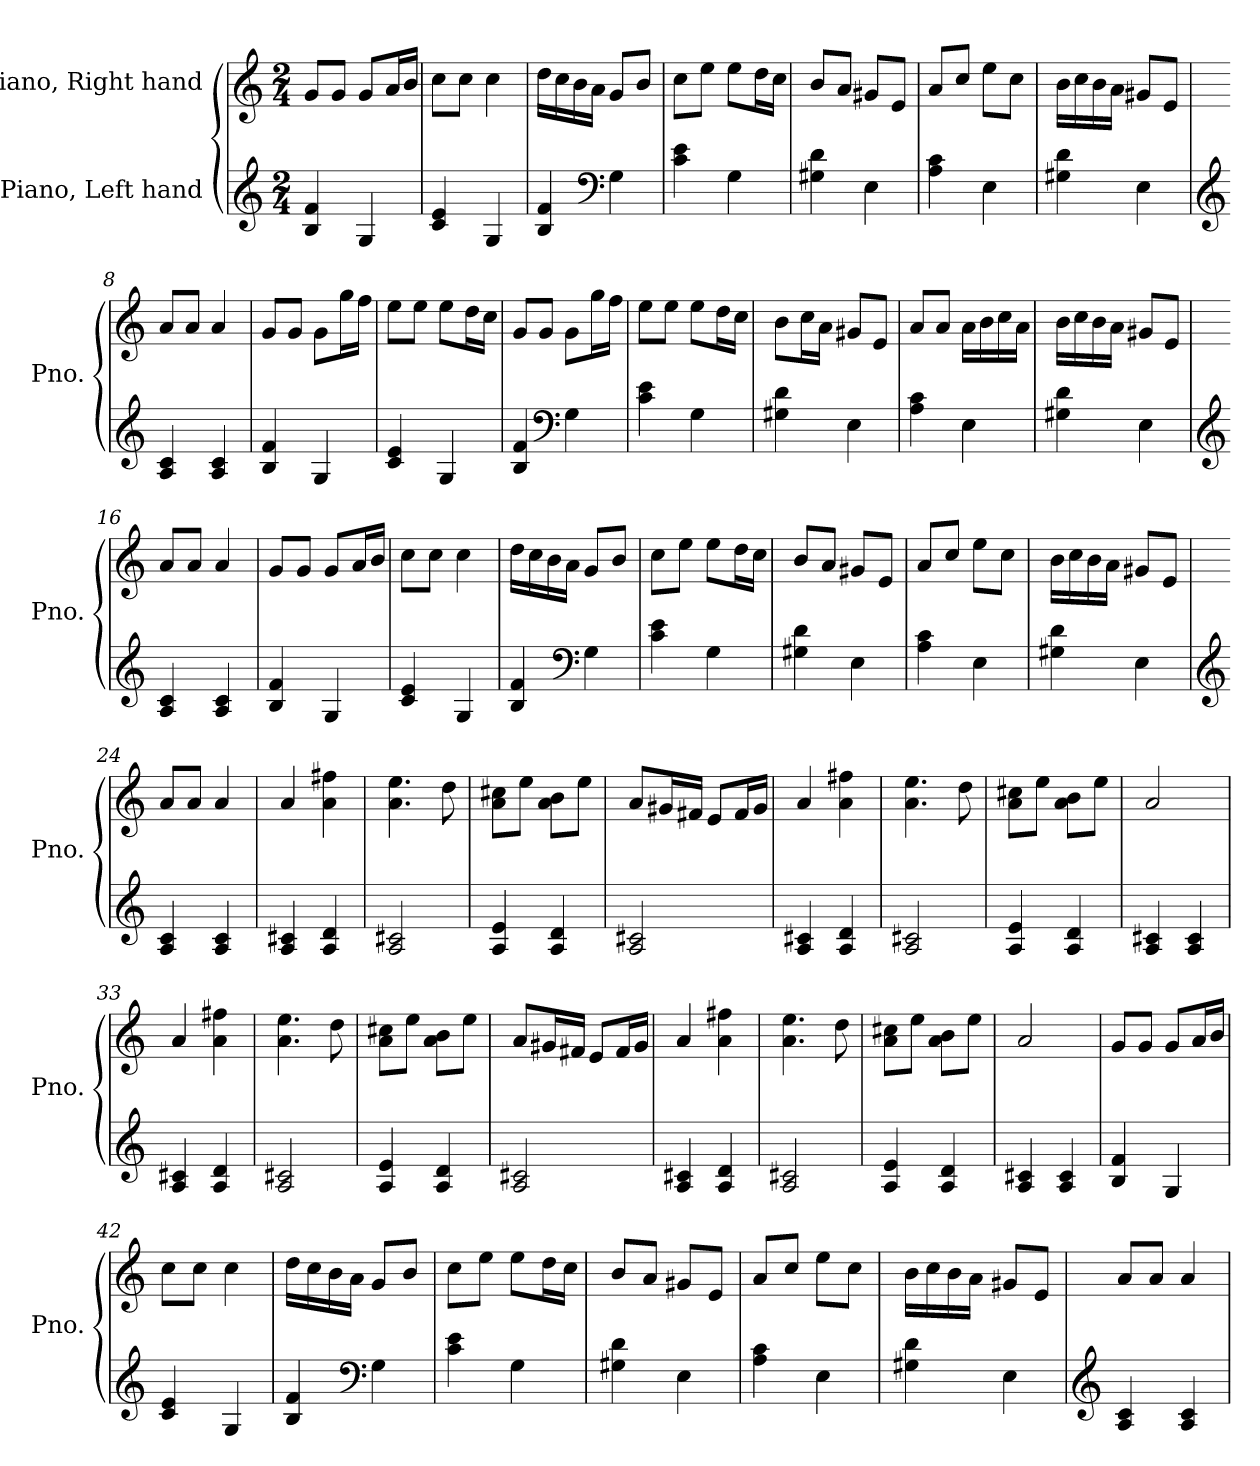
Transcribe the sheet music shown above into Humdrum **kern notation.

**kern	**kern
*part2	*part1
*staff2	*staff1
*I"Piano, Left hand	*I"Piano, Right hand
*I'Pno.	*I'Pno.
*clefG2	*clefG2
*k[]	*k[]
*M2/4	*M2/4
*MM120	*MM120
=1	=1
4B/ 4f/	8g/L
.	8g/J
4G/	8g/L
.	16a/L
.	16b/JJ
=2	=2
4c/ 4e/	8cc\L
.	8cc\J
4G/	4cc\
=3	=3
4B/ 4f/	16dd\LL
.	16cc\
.	16b\
.	16a\JJ
*clefF4	*
4G\	8g/L
.	8b/J
=4	=4
4c\ 4e\	8cc\L
.	8ee\J
4G\	8ee\L
.	16dd\L
.	16cc\JJ
=5	=5
4G#X\ 4d\	8b/L
.	8a/J
4E\	8g#X/L
.	8e/J
=6	=6
4A\ 4c\	8a/L
.	8cc/J
4E\	8ee\L
.	8cc\J
!!LO:LB:g=z
=7	=7
4G#X\ 4d\	16b\LL
.	16cc\
.	16b\
.	16a\JJ
4E\	8g#X/L
.	8e/J
=8	=8
*clefG2	*
4A/ 4c/	8a/L
.	8a/J
4A/ 4c/	4a/
=9	=9
4B/ 4f/	8g/L
.	8g/J
4G/	8g\L
.	16gg\L
.	16ff\JJ
=10	=10
4c/ 4e/	8ee\L
.	8ee\J
4G/	8ee\L
.	16dd\L
.	16cc\JJ
=11	=11
4B/ 4f/	8g/L
.	8g/J
*clefF4	*
4G\	8g\L
.	16gg\L
.	16ff\JJ
=12	=12
4c\ 4e\	8ee\L
.	8ee\J
4G\	8ee\L
.	16dd\L
.	16cc\JJ
!!LO:LB:g=z
=13	=13
4G#X\ 4d\	8b\L
.	16cc\L
.	16a\JJ
4E\	8g#X/L
.	8e/J
=14	=14
4A\ 4c\	8a/L
.	8a/J
4E\	16a\LL
.	16b\
.	16cc\
.	16a\JJ
=15	=15
4G#X\ 4d\	16b\LL
.	16cc\
.	16b\
.	16a\JJ
4E\	8g#X/L
.	8e/J
=16	=16
*clefG2	*
4A/ 4c/	8a/L
.	8a/J
4A/ 4c/	4a/
=17	=17
4B/ 4f/	8g/L
.	8g/J
4G/	8g/L
.	16a/L
.	16b/JJ
=18	=18
4c/ 4e/	8cc\L
.	8cc\J
4G/	4cc\
!!LO:LB:g=z
=19	=19
4B/ 4f/	16dd\LL
.	16cc\
.	16b\
.	16a\JJ
*clefF4	*
4G\	8g/L
.	8b/J
=20	=20
4c\ 4e\	8cc\L
.	8ee\J
4G\	8ee\L
.	16dd\L
.	16cc\JJ
=21	=21
4G#X\ 4d\	8b/L
.	8a/J
4E\	8g#X/L
.	8e/J
=22	=22
4A\ 4c\	8a/L
.	8cc/J
4E\	8ee\L
.	8cc\J
=23	=23
4G#X\ 4d\	16b\LL
.	16cc\
.	16b\
.	16a\JJ
4E\	8g#X/L
.	8e/J
=24	=24
*clefG2	*
4A/ 4c/	8a/L
.	8a/J
4A/ 4c/	4a/
=25	=25
4A/ 4c#X/	4a/
4A/ 4d/	4a\ 4ff#X\
!!LO:LB:g=z
=26	=26
2A/ 2c#X/	4.a\ 4.ee\
.	8dd\
=27	=27
4A/ 4e/	8a\ 8cc#X\L
.	8ee\J
4A/ 4d/	8a\ 8b\L
.	8ee\J
=28	=28
2A/ 2c#X/	8a/L
.	16g#X/L
.	16f#X/JJ
.	8e/L
.	16f#/L
.	16g#/JJ
=29	=29
4A/ 4c#X/	4a/
4A/ 4d/	4a\ 4ff#X\
=30	=30
2A/ 2c#X/	4.a\ 4.ee\
.	8dd\
=31	=31
4A/ 4e/	8a\ 8cc#X\L
.	8ee\J
4A/ 4d/	8a\ 8b\L
.	8ee\J
=32	=32
4A/ 4c#X/	2a/
4A/ 4c#/	.
=33	=33
4A/ 4c#X/	4a/
4A/ 4d/	4a\ 4ff#X\
=34	=34
2A/ 2c#X/	4.a\ 4.ee\
.	8dd\
!!LO:LB:g=z
=35	=35
4A/ 4e/	8a\ 8cc#X\L
.	8ee\J
4A/ 4d/	8a\ 8b\L
.	8ee\J
=36	=36
2A/ 2c#X/	8a/L
.	16g#X/L
.	16f#X/JJ
.	8e/L
.	16f#/L
.	16g#/JJ
=37	=37
4A/ 4c#X/	4a/
4A/ 4d/	4a\ 4ff#X\
=38	=38
2A/ 2c#X/	4.a\ 4.ee\
.	8dd\
=39	=39
4A/ 4e/	8a\ 8cc#X\L
.	8ee\J
4A/ 4d/	8a\ 8b\L
.	8ee\J
=40	=40
4A/ 4c#X/	2a/
4A/ 4c#/	.
=41	=41
4B/ 4f/	8g/L
.	8g/J
4G/	8g/L
.	16a/L
.	16b/JJ
=42	=42
4c/ 4e/	8cc\L
.	8cc\J
4G/	4cc\
!!LO:PB:g=z
=43	=43
4B/ 4f/	16dd\LL
.	16cc\
.	16b\
.	16a\JJ
*clefF4	*
4G\	8g/L
.	8b/J
=44	=44
4c\ 4e\	8cc\L
.	8ee\J
4G\	8ee\L
.	16dd\L
.	16cc\JJ
=45	=45
4G#X\ 4d\	8b/L
.	8a/J
4E\	8g#X/L
.	8e/J
=46	=46
4A\ 4c\	8a/L
.	8cc/J
4E\	8ee\L
.	8cc\J
=47	=47
4G#X\ 4d\	16b\LL
.	16cc\
.	16b\
.	16a\JJ
4E\	8g#X/L
.	8e/J
=48	=48
*clefG2	*
4A/ 4c/	8a/L
.	8a/J
4A/ 4c/	4a/
=	=
*-	*-
